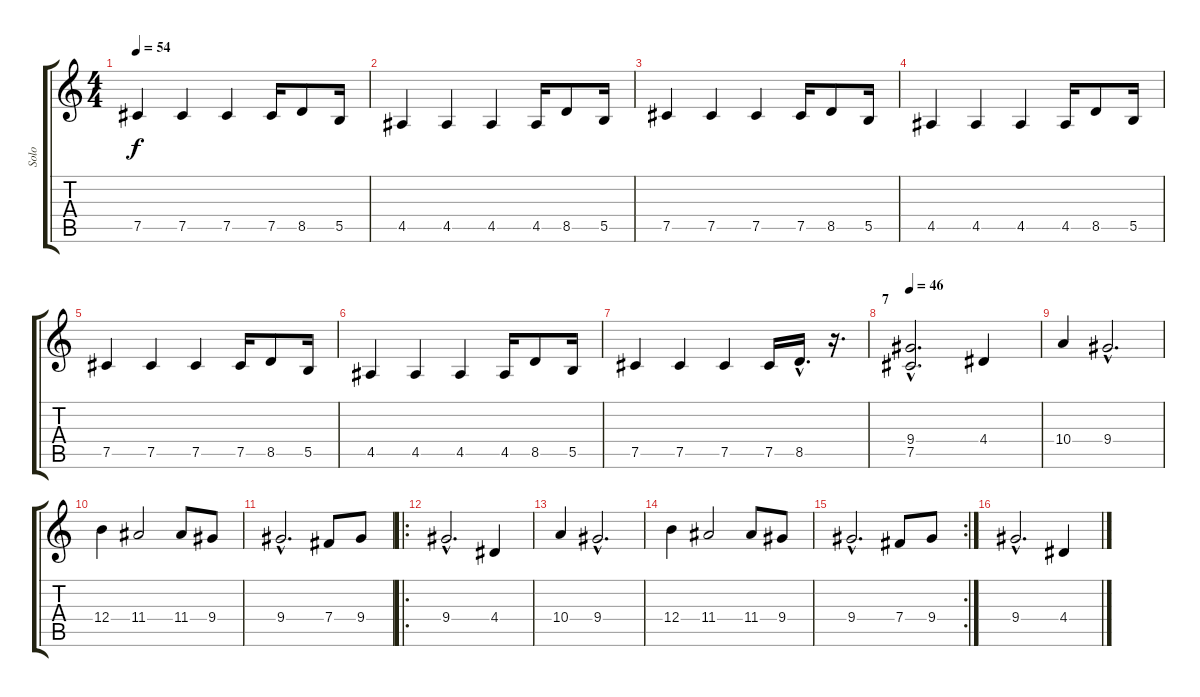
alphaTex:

\track ("Solo" "Solo") {instrument distortionguitar}
\staff {score tabs}
\tuning (Db4 Ab3 E3 B2 Gb2 Db2) {hide}
\ts (4 4)
\tempo 54
\clef g2
\ks c
7.5.4{dy f} 7.5.4 7.5.4 7.5.16 8.5.8 5.5.16 |
4.5.4 4.5.4 4.5.4 4.5.16 8.5.8 5.5.16 |
7.5.4 7.5.4 7.5.4 7.5.16 8.5.8 5.5.16 |
4.5.4 4.5.4 4.5.4 4.5.16 8.5.8 5.5.16 |
7.5.4 7.5.4 7.5.4 7.5.16 8.5.8 5.5.16 |
4.5.4 4.5.4 4.5.4 4.5.16 8.5.8 5.5.16 |
7.5.4 7.5.4 7.5.4 7.5.16 8.5{hac}.16{d} r.16{d} |
\section ("" "7")
\tempo 46
(9.4{hac} 7.5{hac}).2{d} 4.4.4 |
10.4.4 9.4{hac}.2{d} |
12.4.4 11.4.2 11.4.8 9.4.8 |
9.4{hac}.2{d} 7.4.8 9.4.8 |
\ro
9.4{hac}.2{d} 4.4.4 |
10.4.4 9.4{hac}.2{d} |
12.4.4 11.4.2 11.4.8 9.4.8 |
\rc 2
9.4{hac}.2{d} 7.4.8 9.4.8 |
9.4{hac}.2{d} 4.4.4
